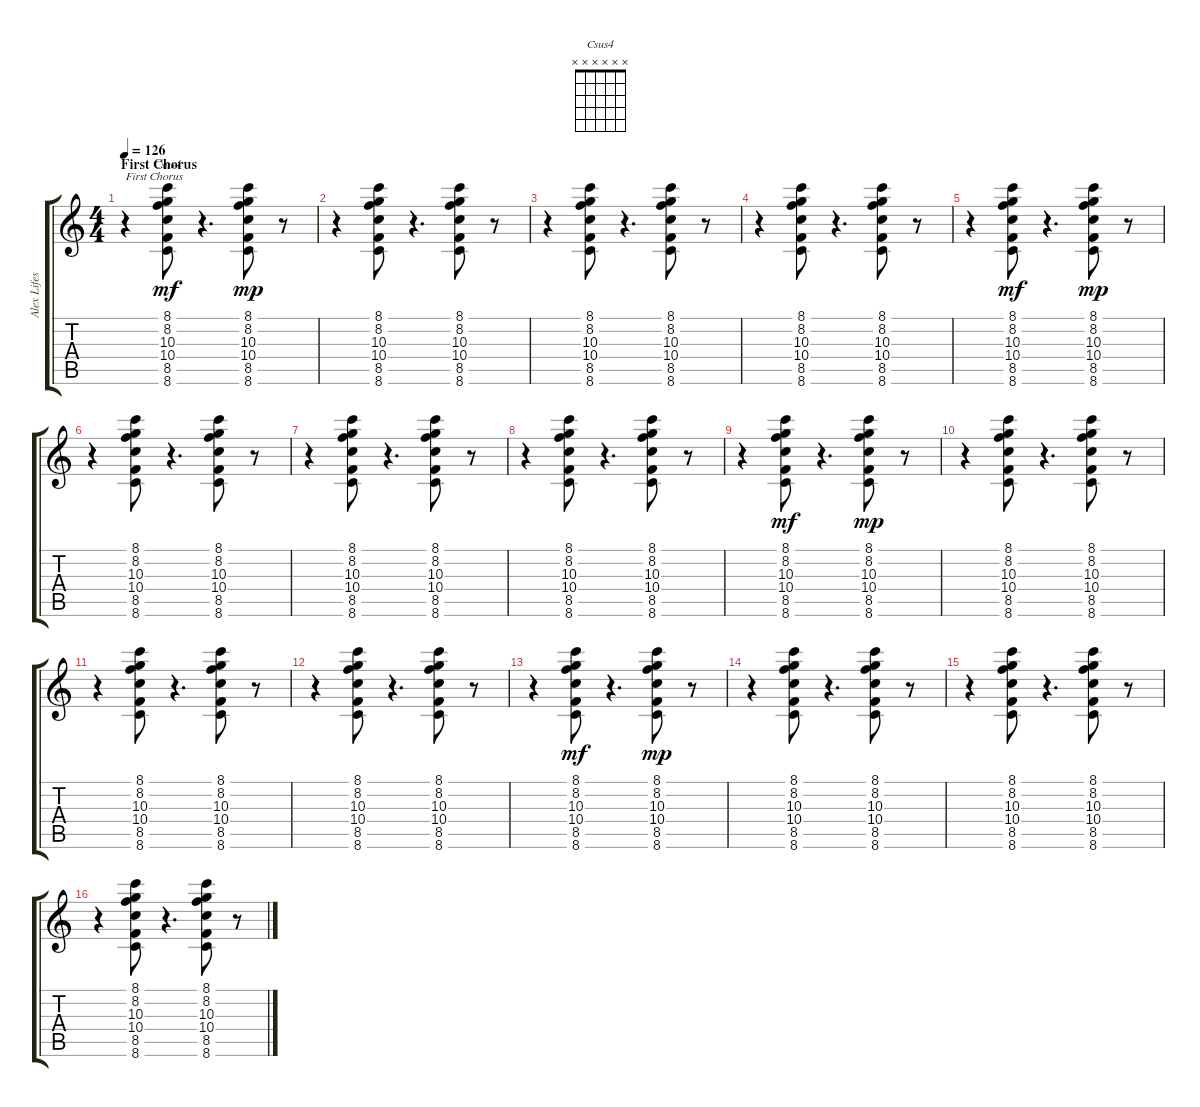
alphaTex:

\track ("Alex Lifeson 1" "Alex Lifes") {instrument overdrivenguitar}
\staff {score tabs}
\tuning (E4 B3 G3 D3 A2 E2) {hide}
\chord ("Csus4" x x x x x x) {firstfret 0}
\ts (4 4)
\section ("" "First Chorus")
\tempo 126
\clef g2
\ks c
r.4{txt "First Chorus" dy mf} (8.1 8.2 10.3 10.4 8.5 8.6).8{ch "Csus4"} r.4{d} (8.1 8.2 10.3 10.4 8.5 8.6).8{dy mp} r.8 |
r.4 (8.1 8.2 10.3 10.4 8.5 8.6).8 r.4{d} (8.1 8.2 10.3 10.4 8.5 8.6).8 r.8 |
r.4 (8.1 8.2 10.3 10.4 8.5 8.6).8 r.4{d} (8.1 8.2 10.3 10.4 8.5 8.6).8 r.8 |
r.4 (8.1 8.2 10.3 10.4 8.5 8.6).8 r.4{d} (8.1 8.2 10.3 10.4 8.5 8.6).8 r.8 |
r.4 (8.1 8.2 10.3 10.4 8.5 8.6).8{dy mf} r.4{d} (8.1 8.2 10.3 10.4 8.5 8.6).8{dy mp} r.8 |
r.4 (8.1 8.2 10.3 10.4 8.5 8.6).8 r.4{d} (8.1 8.2 10.3 10.4 8.5 8.6).8 r.8 |
r.4 (8.1 8.2 10.3 10.4 8.5 8.6).8 r.4{d} (8.1 8.2 10.3 10.4 8.5 8.6).8 r.8 |
r.4 (8.1 8.2 10.3 10.4 8.5 8.6).8 r.4{d} (8.1 8.2 10.3 10.4 8.5 8.6).8 r.8 |
r.4 (8.1 8.2 10.3 10.4 8.5 8.6).8{dy mf} r.4{d} (8.1 8.2 10.3 10.4 8.5 8.6).8{dy mp} r.8 |
r.4 (8.1 8.2 10.3 10.4 8.5 8.6).8 r.4{d} (8.1 8.2 10.3 10.4 8.5 8.6).8 r.8 |
r.4 (8.1 8.2 10.3 10.4 8.5 8.6).8 r.4{d} (8.1 8.2 10.3 10.4 8.5 8.6).8 r.8 |
r.4 (8.1 8.2 10.3 10.4 8.5 8.6).8 r.4{d} (8.1 8.2 10.3 10.4 8.5 8.6).8 r.8 |
r.4 (8.1 8.2 10.3 10.4 8.5 8.6).8{dy mf} r.4{d} (8.1 8.2 10.3 10.4 8.5 8.6).8{dy mp} r.8 |
r.4 (8.1 8.2 10.3 10.4 8.5 8.6).8 r.4{d} (8.1 8.2 10.3 10.4 8.5 8.6).8 r.8 |
r.4 (8.1 8.2 10.3 10.4 8.5 8.6).8 r.4{d} (8.1 8.2 10.3 10.4 8.5 8.6).8 r.8 |
r.4 (8.1 8.2 10.3 10.4 8.5 8.6).8 r.4{d} (8.1 8.2 10.3 10.4 8.5 8.6).8 r.8
